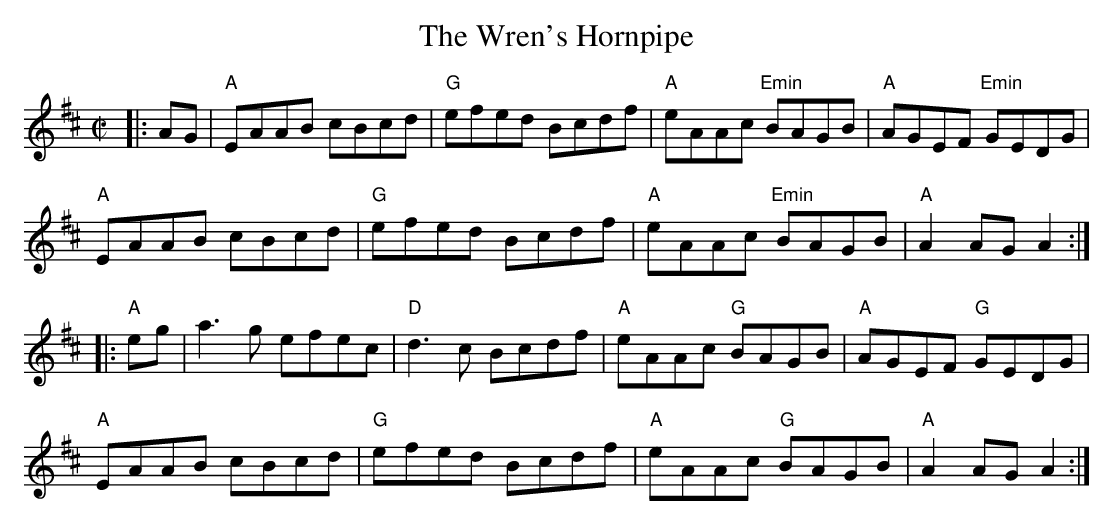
X:1
T:Wren's Hornpipe, The
M:C|
L:1/8
K:D
|: AG| "A"EAAB cBcd| "G"efed Bcdf| "A"eAAc "Emin"BAGB| "A"AGEF "Emin"GEDG|
"A"EAAB cBcd| "G"efed Bcdf| "A"eAAc "Emin"BAGB| "A"A2 AG A2::
"A"eg| a3 g efec| "D"d3 c Bcdf| "A"eAAc "G"BAGB| "A"AGEF "G"GEDG|
"A"EAAB cBcd| "G"efed Bcdf| "A"eAAc "G"BAGB| "A"A2 AG A2:|
